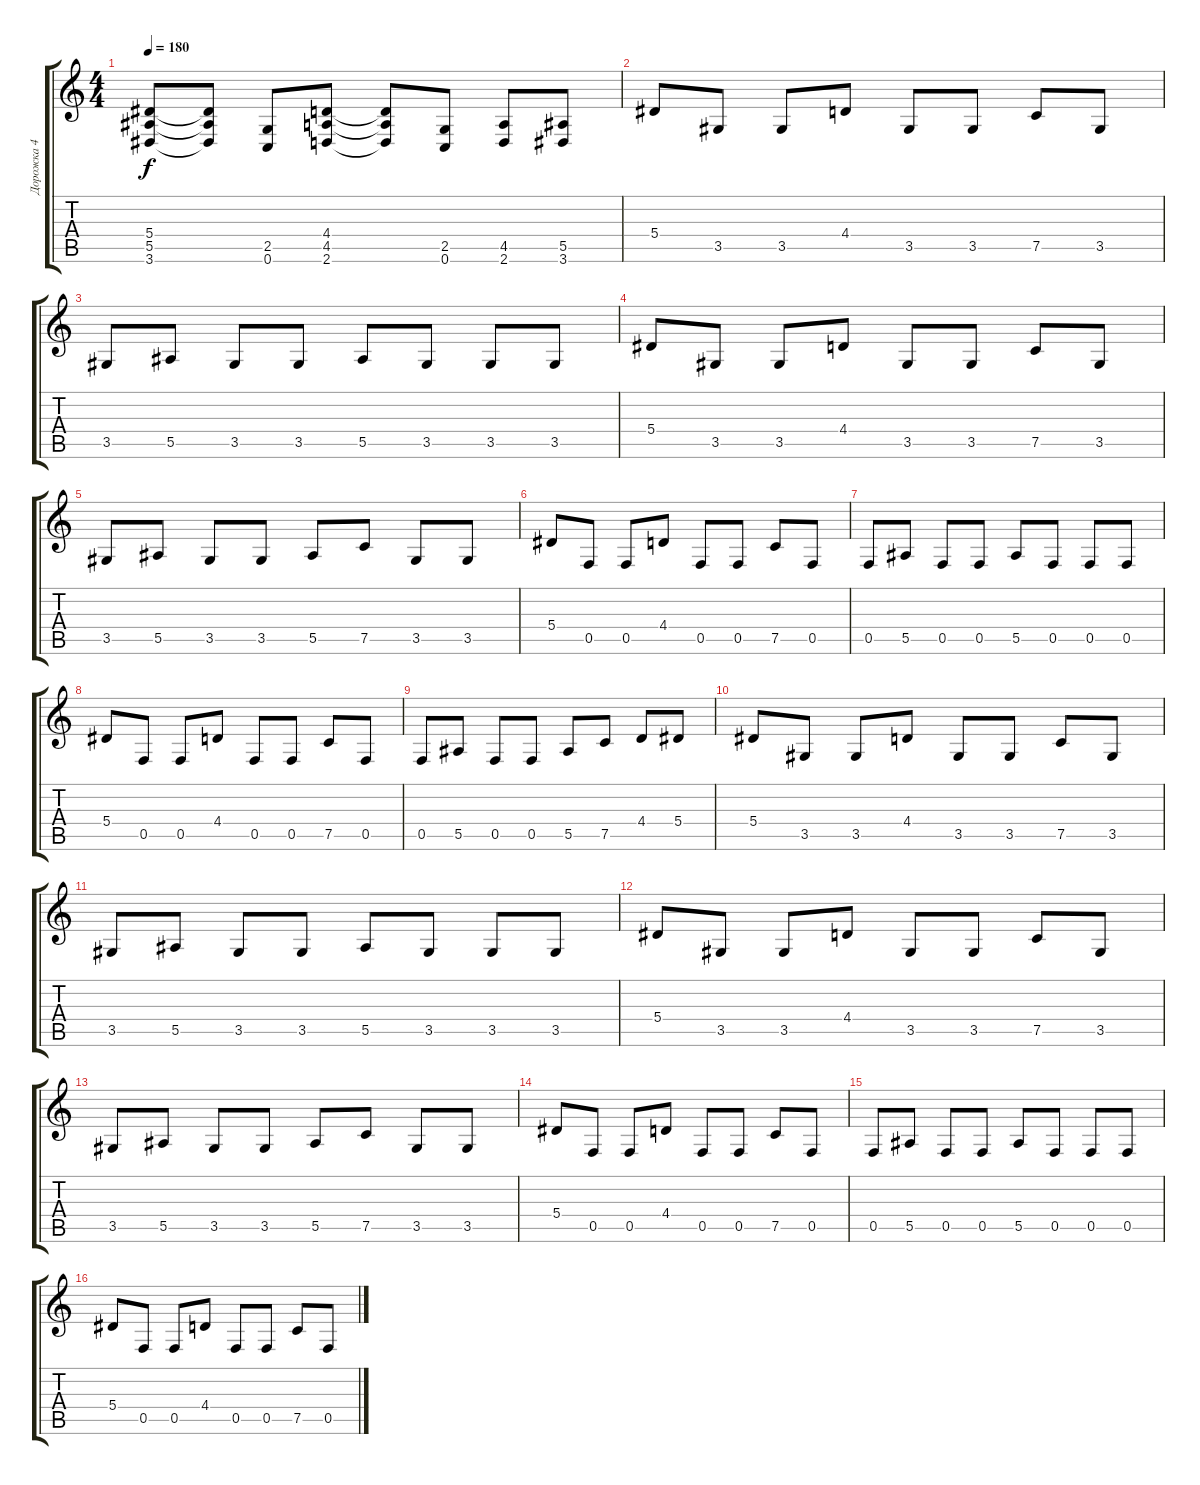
\track ("Дорожка 4" "Дорожка 4") {instrument distortionguitar}
\staff {score tabs}
\tuning (C4 G3 Eb3 Bb2 F2 C2) {hide}
\ts (4 4)
\tempo 180
\clef g2
\ks c
(5.4 5.5 3.6).8{dy f} (5.4{t} 5.5{t} 3.6{t}).8 (2.5 0.6).8 (4.4 4.5 2.6).8 (4.4{t} 4.5{t} 2.6{t}).8 (2.5 0.6).8 (4.5 2.6).8 (5.5 3.6).8 |
5.4.8 3.5.8 3.5.8 4.4.8 3.5.8 3.5.8 7.5.8 3.5.8 |
3.5.8 5.5.8 3.5.8 3.5.8 5.5.8 3.5.8 3.5.8 3.5.8 |
5.4.8 3.5.8 3.5.8 4.4.8 3.5.8 3.5.8 7.5.8 3.5.8 |
3.5.8 5.5.8 3.5.8 3.5.8 5.5.8 7.5.8 3.5.8 3.5.8 |
5.4.8 0.5.8 0.5.8 4.4.8 0.5.8 0.5.8 7.5.8 0.5.8 |
0.5.8 5.5.8 0.5.8 0.5.8 5.5.8 0.5.8 0.5.8 0.5.8 |
5.4.8 0.5.8 0.5.8 4.4.8 0.5.8 0.5.8 7.5.8 0.5.8 |
0.5.8 5.5.8 0.5.8 0.5.8 5.5.8 7.5.8 4.4.8 5.4.8 |
5.4.8 3.5.8 3.5.8 4.4.8 3.5.8 3.5.8 7.5.8 3.5.8 |
3.5.8 5.5.8 3.5.8 3.5.8 5.5.8 3.5.8 3.5.8 3.5.8 |
5.4.8 3.5.8 3.5.8 4.4.8 3.5.8 3.5.8 7.5.8 3.5.8 |
3.5.8 5.5.8 3.5.8 3.5.8 5.5.8 7.5.8 3.5.8 3.5.8 |
5.4.8 0.5.8 0.5.8 4.4.8 0.5.8 0.5.8 7.5.8 0.5.8 |
0.5.8 5.5.8 0.5.8 0.5.8 5.5.8 0.5.8 0.5.8 0.5.8 |
5.4.8 0.5.8 0.5.8 4.4.8 0.5.8 0.5.8 7.5.8 0.5.8
